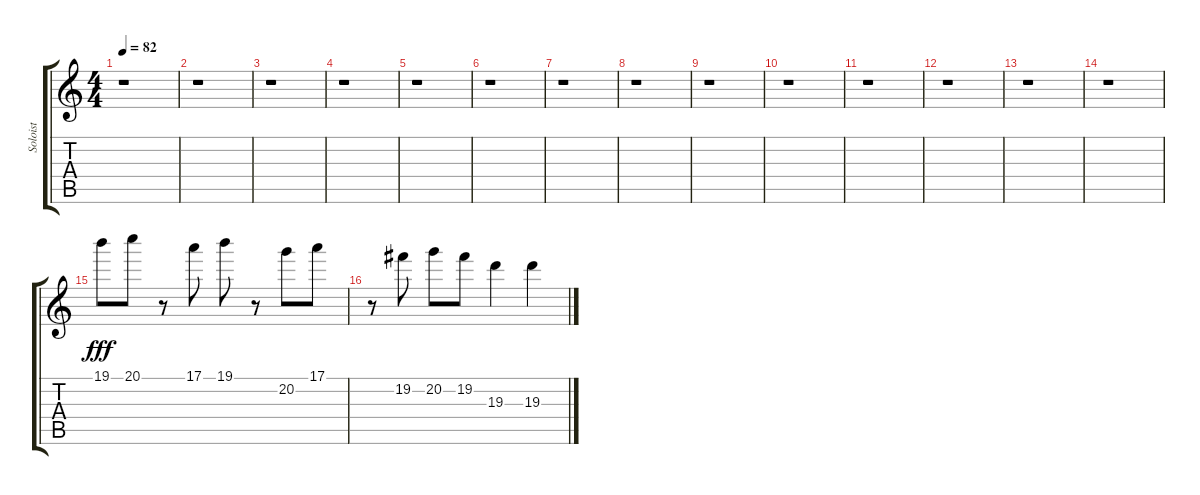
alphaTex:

\track ("Soloist" "Soloist") {instrument overdrivenguitar}
\staff {score tabs}
\tuning (E4 B3 G3 D3 A2 E2) {hide}
\ts (4 4)
\tempo 82
\clef g2
\ks c
r.1{dy fff} |
r.1 |
r.1 |
r.1 |
r.1 |
r.1 |
r.1 |
r.1 |
r.1 |
r.1 |
r.1 |
r.1 |
r.1 |
r.1 |
19.1.8 20.1.8 r.8 17.1.8 19.1.8 r.8 20.2.8 17.1.8 |
r.8 19.2.8 20.2.8 19.2.8 19.3.4 19.3.4
